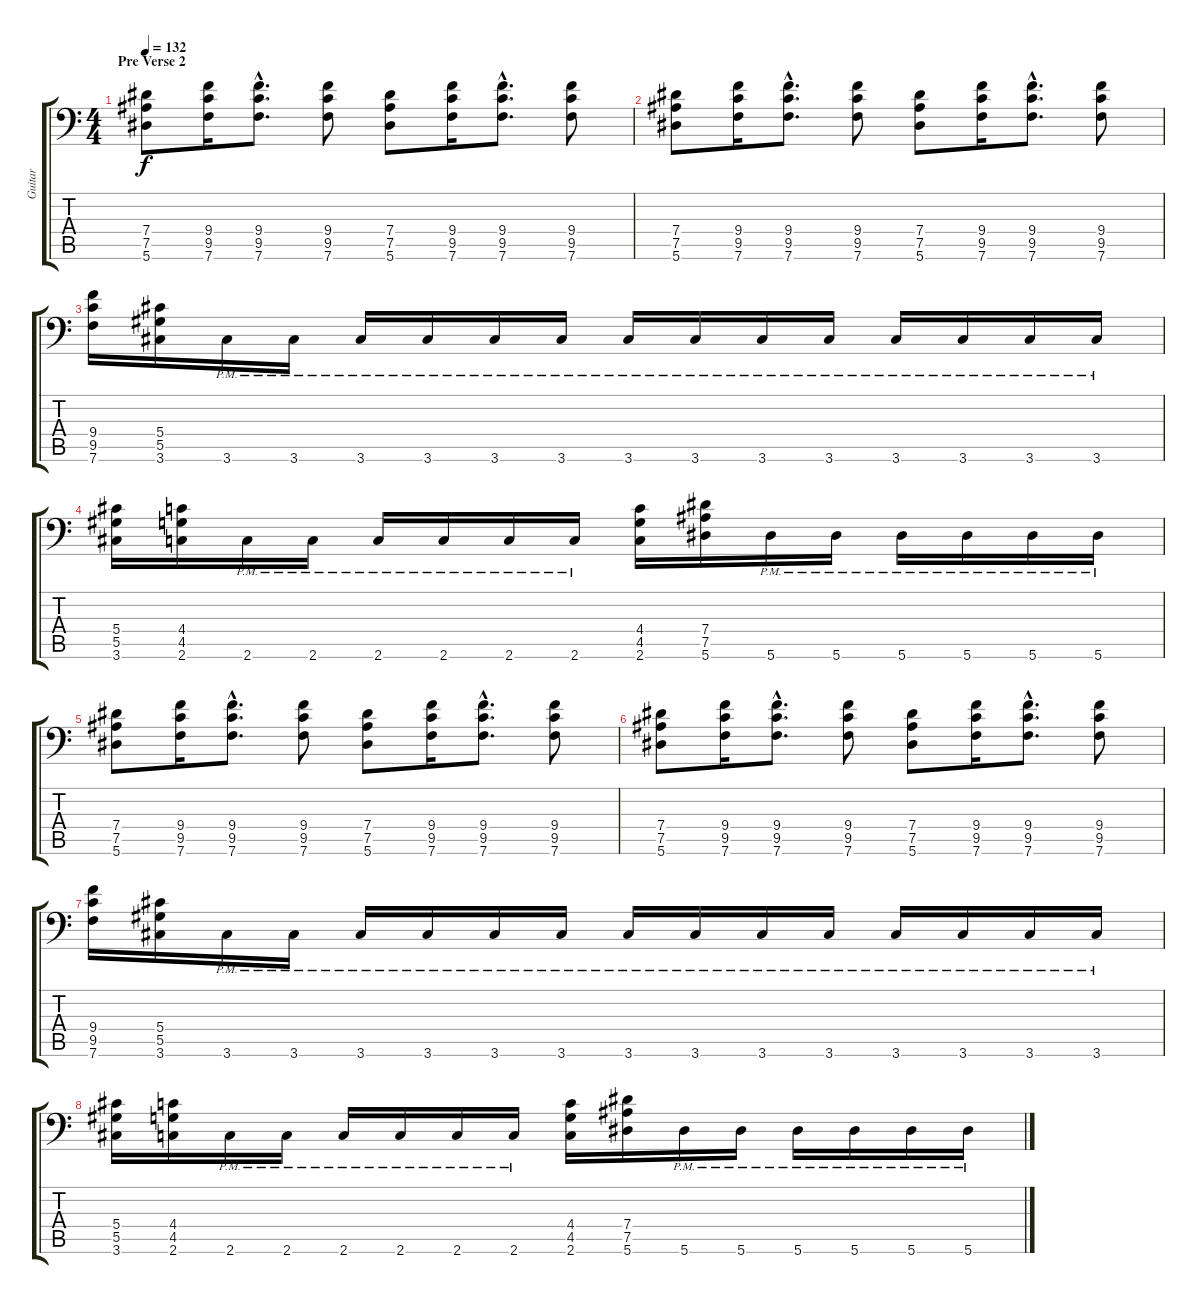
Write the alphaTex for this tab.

\track ("Guitar" "Guitar") {instrument distortionguitar}
\staff {score tabs}
\tuning (Bb3 F3 Db3 Ab2 Eb2 Bb1) {hide}
\ts (4 4)
\section ("" "Pre Verse 2")
\tempo 132
\clef f4
\ks c
(7.4 7.5 5.6).8{dy f} (9.4 9.5 7.6).16 (9.4{hac} 9.5{hac} 7.6{hac}).8{d} (9.4 9.5 7.6).8 (7.4 7.5 5.6).8 (9.4 9.5 7.6).16 (9.4{hac} 9.5{hac} 7.6{hac}).8{d} (9.4 9.5 7.6).8 |
(7.4 7.5 5.6).8 (9.4 9.5 7.6).16 (9.4{hac} 9.5{hac} 7.6{hac}).8{d} (9.4 9.5 7.6).8 (7.4 7.5 5.6).8 (9.4 9.5 7.6).16 (9.4{hac} 9.5{hac} 7.6{hac}).8{d} (9.4 9.5 7.6).8 |
(9.4 9.5 7.6).16 (5.4 5.5 3.6).16 3.6{pm}.16 3.6{pm}.16 3.6{pm}.16 3.6{pm}.16 3.6{pm}.16 3.6{pm}.16 3.6{pm}.16 3.6{pm}.16 3.6{pm}.16 3.6{pm}.16 3.6{pm}.16 3.6{pm}.16 3.6{pm}.16 3.6{pm}.16 |
(5.4 5.5 3.6).16 (4.4 4.5 2.6).16 2.6{pm}.16 2.6{pm}.16 2.6{pm}.16 2.6{pm}.16 2.6{pm}.16 2.6{pm}.16 (4.4 4.5 2.6).16 (7.4 7.5 5.6).16 5.6{pm}.16 5.6{pm}.16 5.6{pm}.16 5.6{pm}.16 5.6{pm}.16 5.6{pm}.16 |
(7.4 7.5 5.6).8 (9.4 9.5 7.6).16 (9.4{hac} 9.5{hac} 7.6{hac}).8{d} (9.4 9.5 7.6).8 (7.4 7.5 5.6).8 (9.4 9.5 7.6).16 (9.4{hac} 9.5{hac} 7.6{hac}).8{d} (9.4 9.5 7.6).8 |
(7.4 7.5 5.6).8 (9.4 9.5 7.6).16 (9.4{hac} 9.5{hac} 7.6{hac}).8{d} (9.4 9.5 7.6).8 (7.4 7.5 5.6).8 (9.4 9.5 7.6).16 (9.4{hac} 9.5{hac} 7.6{hac}).8{d} (9.4 9.5 7.6).8 |
(9.4 9.5 7.6).16 (5.4 5.5 3.6).16 3.6{pm}.16 3.6{pm}.16 3.6{pm}.16 3.6{pm}.16 3.6{pm}.16 3.6{pm}.16 3.6{pm}.16 3.6{pm}.16 3.6{pm}.16 3.6{pm}.16 3.6{pm}.16 3.6{pm}.16 3.6{pm}.16 3.6{pm}.16 |
(5.4 5.5 3.6).16 (4.4 4.5 2.6).16 2.6{pm}.16 2.6{pm}.16 2.6{pm}.16 2.6{pm}.16 2.6{pm}.16 2.6{pm}.16 (4.4 4.5 2.6).16 (7.4 7.5 5.6).16 5.6{pm}.16 5.6{pm}.16 5.6{pm}.16 5.6{pm}.16 5.6{pm}.16 5.6{pm}.16
